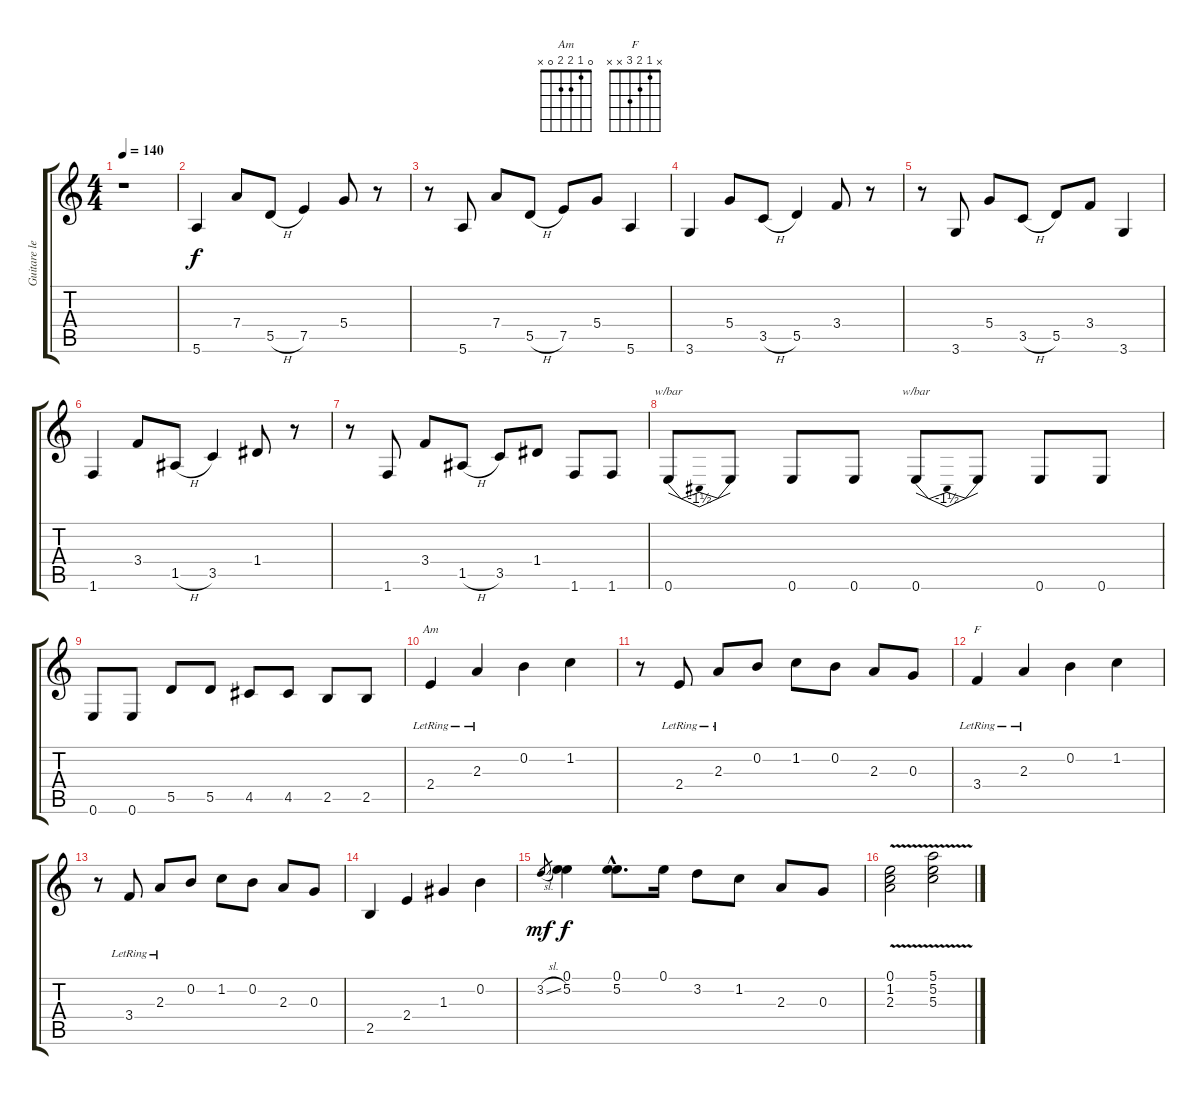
\track ("Guitare lead" "Guitare le") {instrument electricguitarjazz}
\staff {score tabs}
\tuning (E4 B3 G3 D3 A2 E2) {hide}
\chord ("Am" 0 1 2 2 0 x)
\chord ("F" x 1 2 3 x x)
\ts (4 4)
\tempo 140
\clef g2
\ks c
r.1{dy f instrument electricguitarjazz} |
5.6.4 7.4.8 5.5{h}.8 7.5.4 5.4.8 r.8 |
r.8 5.6.8 7.4.8 5.5{h}.8 7.5.8 5.4.8 5.6.4 |
3.6.4 5.4.8 3.5{h}.8 5.5.4 3.4.8 r.8 |
r.8 3.6.8 5.4.8 3.5{h}.8 5.5.8 3.4.8 3.6.4 |
1.6.4 3.4.8 1.5{h}.8 3.5.4 1.4.8 r.8 |
r.8 1.6.8 3.4.8 1.5{h}.8 3.5.8 1.4.8 1.6.8 1.6.8 |
0.6.8{tbe (dip default 0 0 30 -6 60 0)} 0.6{t}.8 0.6.8 0.6.8 0.6.8{tbe (dip default 0 0 30 -6 60 0)} 0.6{t}.8 0.6.8 0.6.8 |
0.6.8 0.6.8 5.5.8 5.5.8 4.5.8 4.5.8 2.5.8 2.5.8 |
2.4{lr}.4{ch "Am"} 2.3{lr}.4 0.2.4 1.2.4 |
r.8 2.4{lr}.8 2.3{lr}.8 0.2.8 1.2.8 0.2.8 2.3.8 0.3.8 |
3.4{lr}.4{ch "F"} 2.3{lr}.4 0.2.4 1.2.4 |
r.8 3.4{lr}.8 2.3{lr}.8 0.2.8 1.2.8 0.2.8 2.3.8 0.3.8 |
2.5.4 2.4.4 1.3.4 0.2.4 |
3.2{sl}.8{gr dy mf} (0.1 5.2).4{dy f} (0.1{hac} 5.2{hac}).8{d} 0.1.16 3.2.8 1.2.8 2.3.8 0.3.8 |
(0.1{v} 1.2{v} 2.3{v}).2 (5.1{v} 5.2{v} 5.3{v}).2
